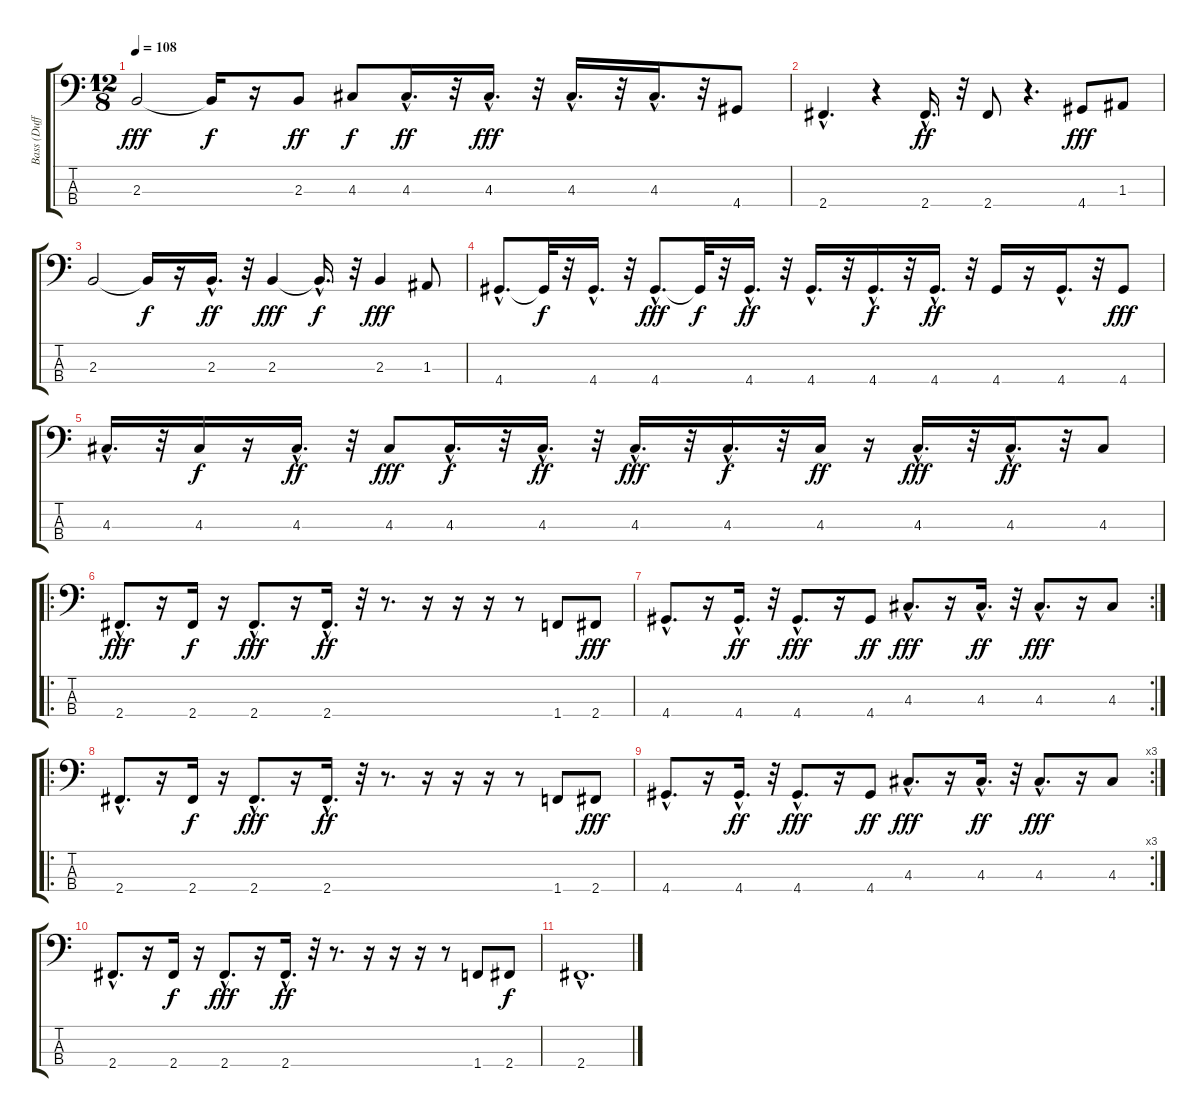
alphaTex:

\track ("Bass (Duff)" "Bass (Duff") {instrument electricbasspick}
\staff {score tabs}
\tuning (G2 D2 A1 E1) {hide}
\ts (12 8)
\tempo 108
\clef f4
\ks c
2.3.2{dy fff} 2.3{t}.16{dy f} r.16 2.3.8{dy ff} 4.3.8{dy f} 4.3{hac}.16{d dy ff} r.32 4.3{hac}.16{d dy fff} r.32 4.3{hac}.16{d} r.32 4.3{hac}.16{d} r.32 4.4.8 |
2.4{hac}.4{d} r.4 2.4{hac}.16{d dy ff} r.32 2.4.8 r.4{d} 4.4.8{dy fff} 1.3.8 |
2.3.2 2.3{t}.16{dy f} r.16 2.3{hac}.16{d dy ff} r.32 2.3.4{dy fff} 2.3{hac t}.16{d dy f} r.32 2.3.4{dy fff} 1.3.8 |
4.4{hac}.8{d} 4.4{t}.32{dy f} r.32 4.4{hac}.16{d} r.32 4.4{hac}.8{d dy fff} 4.4{t}.32{dy f} r.32 4.4{hac}.16{d dy ff} r.32 4.4{hac}.16{d} r.32 4.4{hac}.16{d dy f} r.32 4.4{hac}.16{d dy ff} r.32 4.4.16 r.16 4.4{hac}.16{d} r.32 4.4.8{dy fff} |
4.3{hac}.16{d} r.32 4.3.16{dy f} r.16 4.3{hac}.16{d dy ff} r.32 4.3.8{dy fff} 4.3{hac}.16{d dy f} r.32 4.3{hac}.16{d dy ff} r.32 4.3{hac}.16{d dy fff} r.32 4.3{hac}.16{d dy f} r.32 4.3.16{dy ff} r.16 4.3{hac}.16{d dy fff} r.32 4.3{hac}.16{d dy ff} r.32 4.3.8 |
\ro
2.4{hac}.8{d dy fff} r.16 2.4.16{dy f} r.16 2.4{hac}.8{d dy fff} r.16 2.4{hac}.16{d dy ff} r.32 r.8{d} r.16 r.16 r.16 r.8 1.4.8 2.4.8{dy fff} |
\rc 2
4.4{hac}.8{d} r.16 4.4{hac}.16{d dy ff} r.32 4.4{hac}.8{d dy fff} r.16 4.4.8{dy ff} 4.3{hac}.8{d dy fff} r.16 4.3{hac}.16{d dy ff} r.32 4.3{hac}.8{d dy fff} r.16 4.3.8 |
\ro
2.4{hac}.8{d} r.16 2.4.16{dy f} r.16 2.4{hac}.8{d dy fff} r.16 2.4{hac}.16{d dy ff} r.32 r.8{d} r.16 r.16 r.16 r.8 1.4.8 2.4.8{dy fff} |
\rc 3
4.4{hac}.8{d} r.16 4.4{hac}.16{d dy ff} r.32 4.4{hac}.8{d dy fff} r.16 4.4.8{dy ff} 4.3{hac}.8{d dy fff} r.16 4.3{hac}.16{d dy ff} r.32 4.3{hac}.8{d dy fff} r.16 4.3.8 |
2.4{hac}.8{d} r.16 2.4.16{dy f} r.16 2.4{hac}.8{d dy fff} r.16 2.4{hac}.16{d dy ff} r.32 r.8{d} r.16 r.16 r.16 r.8 1.4.8 2.4.8{dy f} |
2.4{hac}.1{d}
